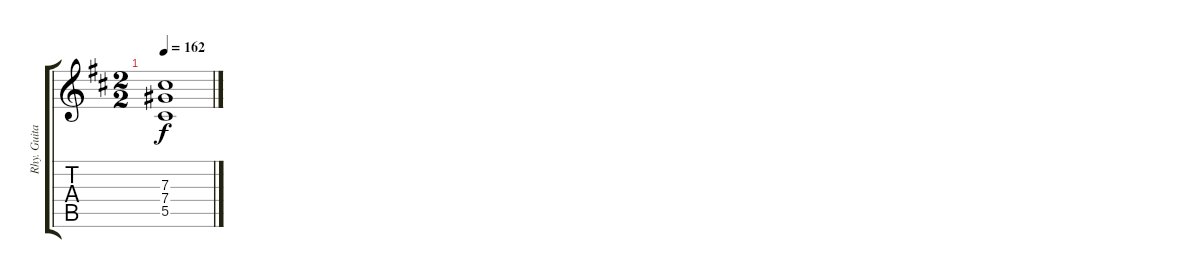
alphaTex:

\track ("Rhy. Guitar" "Rhy. Guita") {instrument distortionguitar}
\staff {score tabs}
\tuning (Eb4 Bb3 Gb3 Db3 Ab2 Eb2) {hide}
\ts (2 2)
\tempo 162
\clef g2
\ks d
(7.3{t} 7.4{t} 5.5{t}).1{dy f}
